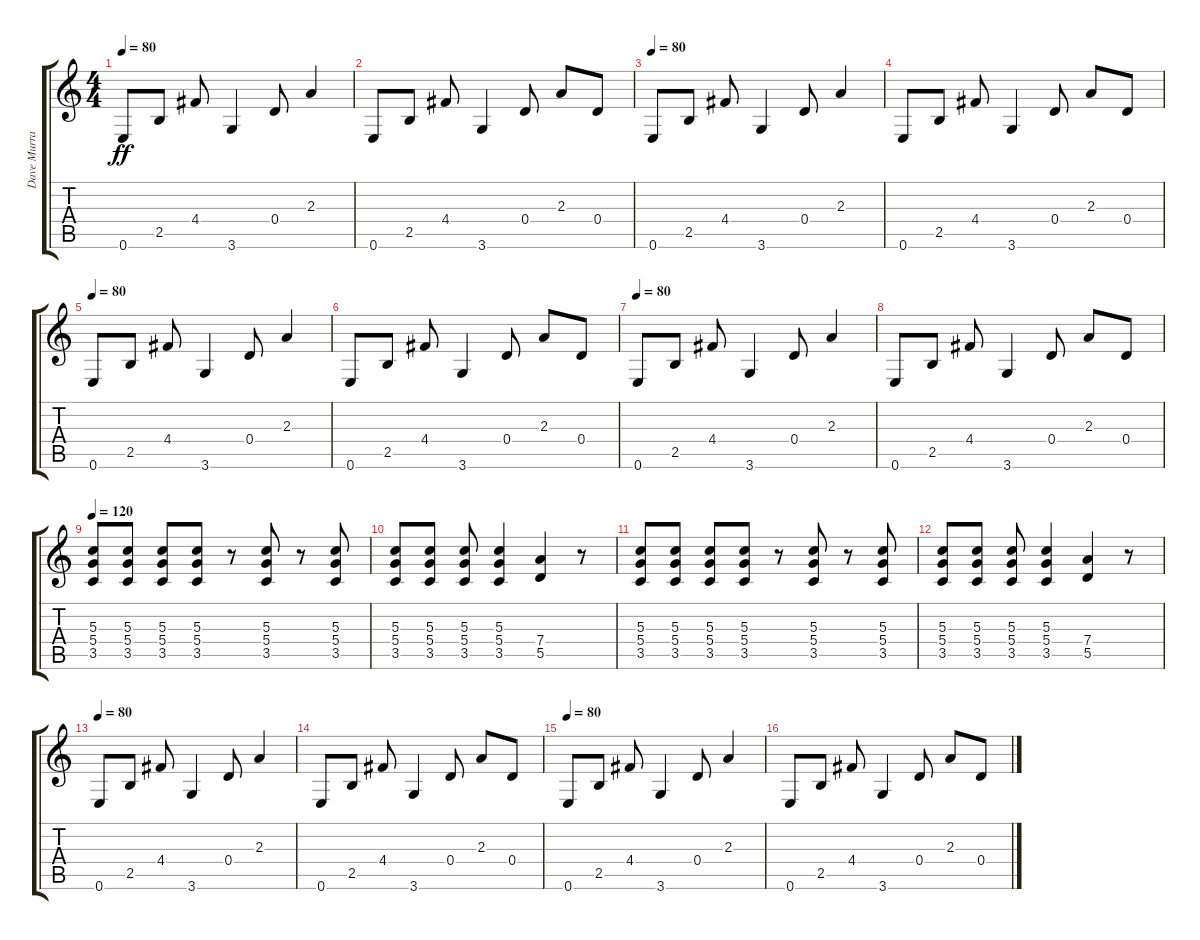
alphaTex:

\track ("Dave Murray" "Dave Murra") {instrument overdrivenguitar}
\staff {score tabs}
\tuning (E4 B3 G3 D3 A2 E2) {hide}
\ts (4 4)
\tempo 80
\clef g2
\ks c
0.6.8{dy ff instrument electricguitarclean} 2.5.8 4.4.8 3.6.4 0.4.8 2.3.4 |
0.6.8 2.5.8 4.4.8 3.6.4 0.4.8 2.3.8 0.4.8 |
\tempo 80
0.6.8{instrument electricguitarclean} 2.5.8 4.4.8 3.6.4 0.4.8 2.3.4 |
0.6.8 2.5.8 4.4.8 3.6.4 0.4.8 2.3.8 0.4.8 |
\tempo 80
0.6.8{instrument electricguitarclean} 2.5.8 4.4.8 3.6.4 0.4.8 2.3.4 |
0.6.8 2.5.8 4.4.8 3.6.4 0.4.8 2.3.8 0.4.8 |
\tempo 80
0.6.8{instrument electricguitarclean} 2.5.8 4.4.8 3.6.4 0.4.8 2.3.4 |
0.6.8 2.5.8 4.4.8 3.6.4 0.4.8 2.3.8 0.4.8 |
\tempo 120
(5.3 5.4 3.5).8{instrument overdrivenguitar} (5.3 5.4 3.5).8 (5.3 5.4 3.5).8 (5.3 5.4 3.5).8 r.8 (5.3 5.4 3.5).8 r.8 (5.3 5.4 3.5).8 |
(5.3 5.4 3.5).8 (5.3 5.4 3.5).8 (5.3 5.4 3.5).8 (5.3 5.4 3.5).4 (7.4 5.5).4 r.8 |
(5.3 5.4 3.5).8{instrument overdrivenguitar} (5.3 5.4 3.5).8 (5.3 5.4 3.5).8 (5.3 5.4 3.5).8 r.8 (5.3 5.4 3.5).8 r.8 (5.3 5.4 3.5).8 |
(5.3 5.4 3.5).8 (5.3 5.4 3.5).8 (5.3 5.4 3.5).8 (5.3 5.4 3.5).4 (7.4 5.5).4 r.8 |
\tempo 112
\tempo 80
0.6.8{instrument electricguitarclean} 2.5.8 4.4.8 3.6.4 0.4.8 2.3.4 |
0.6.8 2.5.8 4.4.8 3.6.4 0.4.8 2.3.8 0.4.8 |
\tempo 80
0.6.8{instrument electricguitarclean} 2.5.8 4.4.8 3.6.4 0.4.8 2.3.4 |
0.6.8 2.5.8 4.4.8 3.6.4 0.4.8 2.3.8 0.4.8
